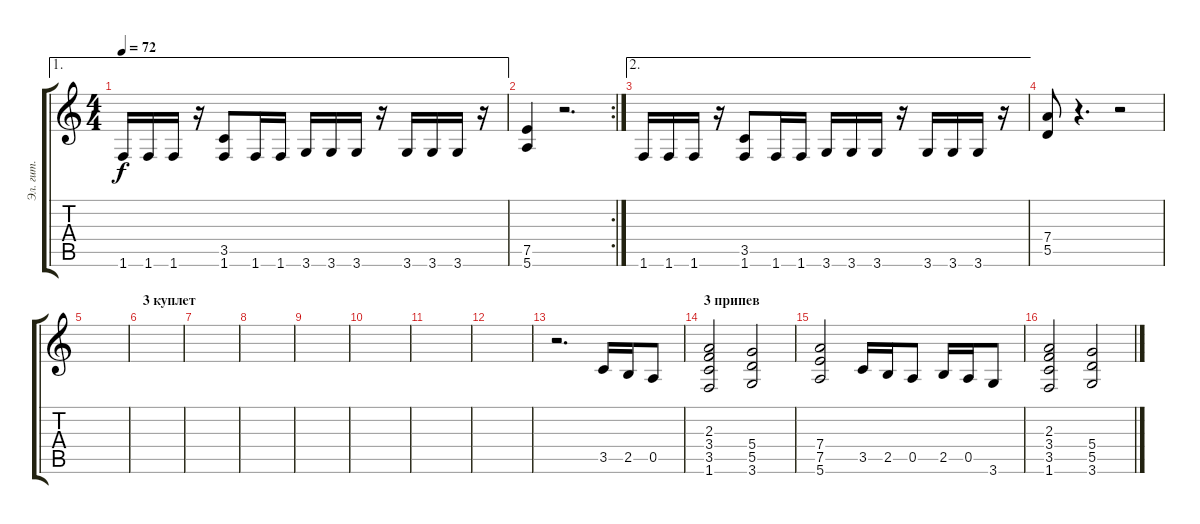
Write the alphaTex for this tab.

\track ("Эл. гит." "Эл. гит.") {instrument distortionguitar}
\staff {score tabs}
\tuning (E4 B3 G3 D3 A2 E2) {hide}
\ae 1
\ts (4 4)
\tempo 72
\clef g2
\ks c
1.6.16{dy f} 1.6.16 1.6.16 r.16 (3.5 1.6).8 1.6.16 1.6.16 3.6.16 3.6.16 3.6.16 r.16 3.6.16 3.6.16 3.6.16 r.16 |
\rc 2
(7.5 5.6).4 r.2{d} |
\ae 2
1.6.16 1.6.16 1.6.16 r.16 (3.5 1.6).8 1.6.16 1.6.16 3.6.16 3.6.16 3.6.16 r.16 3.6.16 3.6.16 3.6.16 r.16 |
(7.4 5.5).8 r.4{d} r.2 |
|
\section ("" "3 куплет")
|
|
|
|
|
|
|
r.2{d} 3.5.16 2.5.16 0.5.8 |
\section ("" "3 припев")
(2.3 3.4 3.5 1.6).2 (5.4 5.5 3.6).2 |
(7.4 7.5 5.6).2 3.5.16 2.5.16 0.5.8 2.5.16 0.5.16 3.6.8 |
(2.3 3.4 3.5 1.6).2 (5.4 5.5 3.6).2
